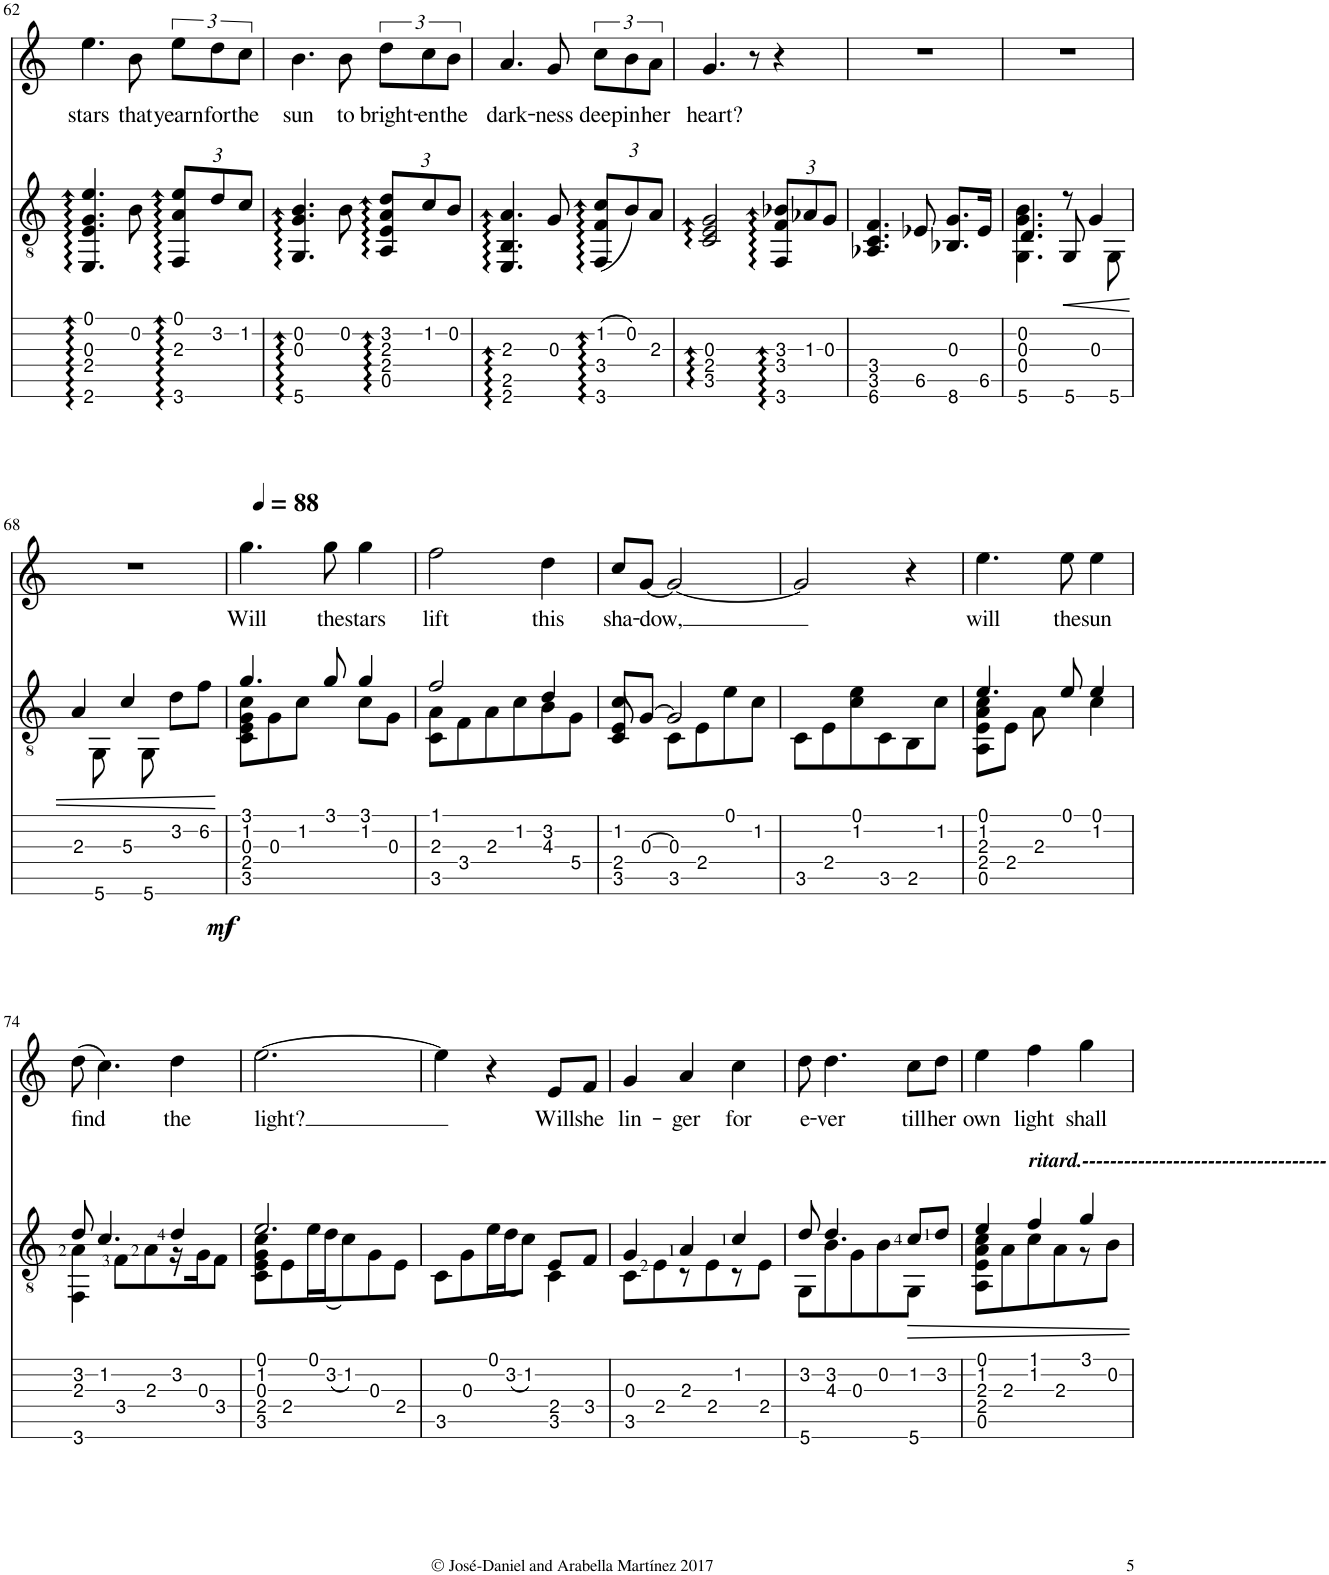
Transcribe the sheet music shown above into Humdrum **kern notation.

**kern	**kern	**dynam	**kern	**text
*part2	*part2	*part2	*part1	*part1
*staff3	*staff2	*staff2/3	*staff1	*staff1
*I"Guitar	*	*	*I"Voice	*
!!LO:PB:g=z
*	*clefGv2	*	*clefG2	*
*k[]	*k[]	*	*k[]	*
*M3/4	*M3/4	*	*M3/4	*
=62	=62	=62	=62	=62
!	!	!	!	!LO:LY:b
4.EE 4.E 4.G 4.e	4.EE/ 4.E/ 4.G/ 4.e/	.	4.ee\	stars
!	!	!	!	!LO:LY:b
8B	8B\	.	8b\	that
*Xbrackettup	*Xbrackettup	*	*	*
!	!	!	!	!LO:LY:b
12FF\ 12A\ 12e\L	12FF/ 12A/ 12e/L	.	12ee\L	yearn
!	!	!	!	!LO:LY:b
12d	12d/	.	12dd\	for
!	!	!	!	!LO:LY:b
12cJ	12c/J	.	12cc\J	the
=63	=63	=63	=63	=63
!	!	!	!	!LO:LY:b
4.GG 4.G 4.B	4.GG/ 4.G/ 4.B/	.	4.b\	sun
!	!	!	!	!LO:LY:b
8B	8B\	.	8b\	to
!	!	!	!	!LO:LY:b
12AA\ 12E\ 12A\ 12d\L	12AA/ 12E/ 12A/ 12d/L	.	12dd\L	bright-
!	!	!	!	!LO:LY:b
12c	12c/	.	12cc\	-en
!	!	!	!	!LO:LY:b
12BJ	12B/J	.	12b\J	the
=64	=64	=64	=64	=64
!	!	!	!	!LO:LY:b
4.EE 4.BB 4.A	4.EE/ 4.BB/ 4.A/	.	4.a/	dark-
!	!	!	!	!LO:LY:b
8G	8G/	.	8g/	-ness
!	!	!	!	!LO:LY:b
12FF\ 12F\ 12c\L	(12FF/ 12F/ 12c/L	.	12cc\L	deep
!	!	!	!	!LO:LY:b
12B	12B/)	.	12b\	in
!	!	!	!	!LO:LY:b
12AJ	12A/J	.	12a\J	her
=65	=65	=65	=65	=65
!	!	!	!	!LO:LY:b
2C 2E 2G	2C/ 2E/ 2G/	.	4.g/	heart?
.	.	.	8r	.
12FF\ 12F\ 12B-\L	12FF/ 12F/ 12B-X/L	.	4r	.
12A-	12A-X/	.	.	.
12GJ	12G/J	.	.	.
=66	=66	=66	=66	=66
4.AA- 4.C 4.F	4.AA-X/ 4.C/ 4.F/	.	2.r	.
8E-	8E-X/	.	.	.
8.BB-\ 8.G\L	8.BB-X/ 8.G/L	.	.	.
16E-Jk	16E-/Jk	.	.	.
=67	=67	=67	=67	=67
*^	*^	*	*	*
4.D	4.GG 4.G 4.B	4.D/	4.GG\ 4.G\ 4.B\	.	2.r	.
8r	8GG	8r	8GG/	.	.	.
4G	8ryy	4G/	8ryy	.	.	.
.	8GG	.	8GG\	.	.	.
!!LO:LB:g=z
=68	=68	=68	=68	=68	=68	=68
4A	8ryy	4A/	8ryy	.	2.r	.
.	8GG	.	8GG\	.	.	.
4c	8ryy	4c/	8ryy	.	.	.
.	8GG	.	8GG\	.	.	.
8dL	4ryy	8d\L	4ryy	.	.	.
8fJ	.	8f\J	.	.	.	.
=69	=69	=69	=69	=69	=69	=69
*	*	*	*	*	*MM88	*
!	!	!	!	!LO:DY:b=2	!	!LO:LY:b
4.g	8C\ 8E\ 8G\ 8c\L	4.g/	8C\ 8E\ 8G\ 8c\L	mf	4.gg\	Will
.	8GJ	.	8G\	.	.	.
.	8cL	.	8c\J	.	.	.
!	!	!	!	!	!	!LO:LY:b
8g	8ryy	8g/	8ryy	.	8gg\	the
!	!	!	!	!	!	!LO:LY:b
4g	8c	4g/	8c\L	.	4gg\	stars
.	8GJ	.	8G\J	.	.	.
=70	=70	=70	=70	=70	=70	=70
!	!	!	!	!	!	!LO:LY:b
2f	8C\ 8A\L	2f/	8C\ 8A\L	.	2ff\	lift
.	8FJ	.	8F\	.	.	.
.	8AL	.	8A\	.	.	.
.	8cJ	.	8c\	.	.	.
!	!	!	!	!	!	!LO:LY:b
4d	8BL	4d/	8B\	.	4dd\	this
.	8GJ	.	8G\J	.	.	.
=71	=71	=71	=71	=71	=71	=71
!	!	!	!	!	!	!LO:LY:b
8cL	8C\ 8E\L	8c/L	8C/ 8E/	.	8cc/L	sha-
!	!	!	!	!	!	!LO:LY:b
[8GJ	8ryy	[8G/J	8ryy	.	[8g/J	-dow,
2G]	8C	2G/]	8C\L	.	2g/_	.
.	8EJ	.	8E\	.	.	.
.	8eL	.	8e\	.	.	.
.	8cJ	.	8c\J	.	.	.
*v	*v	*	*	*	*	*
*	*v	*v	*	*	*
=72	=72	=72	=72	=72
8CL	8C\L	.	2g/]	.
8EJ	8E\	.	.	.
8c\ 8e\L	8c\ 8e\	.	.	.
8CJ	8C\	.	.	.
8BBL	8BB\	.	4r	.
8cJ	8c\J	.	.	.
=73	=73	=73	=73	=73
*^	*^	*	*	*
!	!	!	!	!	!	!LO:LY:b
4.e	8AA\ 8E\ 8A\ 8c\L	4.e/	8AA\ 8E\ 8A\ 8c\L	.	4.ee\	will
.	8EJ	.	8E\J	.	.	.
.	8A	.	8A\	.	.	.
!	!	!	!	!	!	!LO:LY:b
8e	8ryy	8e/	8ryy	.	8ee\	the
!	!	!	!	!	!	!LO:LY:b
4e	4c	4e/	4c\	.	4ee\	sun
!!LO:LB:g=z
=74	=74	=74	=74	=74	=74	=74
!	!	!	!	!	!	!LO:LY:b
8d	4FF 4A	8d/	4FF\ 4A\	.	(8dd\	find
4.c	.	4.c/	.	.	4.cc\)	.
.	8FL	.	8F\L	.	.	.
.	8AJ	.	8A\	.	.	.
!	!	!	!	!	!	!LO:LY:b
4d	16r	4d/	16r	.	4dd\	the
.	16GKL	.	16G\J	.	.	.
.	8FJ	.	8F\J	.	.	.
=75	=75	=75	=75	=75	=75	=75
!	!	!	!	!	!	!LO:LY:b
2.e	8C\ 8E\ 8G\ 8c\L	2.e/	8C\ 8E\ 8G\ 8c\L	.	[2.ee\	light?
.	8EJ	.	8E\	.	.	.
.	16eLL	.	16e\L	.	.	.
.	16dJ	.	(16d\J	.	.	.
.	8cJ	.	8c\)	.	.	.
.	8GL	.	8G\	.	.	.
.	8EJ	.	8E\J	.	.	.
=76	=76	=76	=76	=76	=76	=76
2r	8CL	2ryy	8C\L	.	4ee\]	.
.	8GJ	.	8G\	.	.	.
.	16eLL	.	16e\L	.	4r	.
.	16dJ	.	(16d\J	.	.	.
.	8cJ	.	8c\J)	.	.	.
!	!	!	!	!	!	!LO:LY:b
8EL	4C	8E/L	4C\	.	8e/L	Will
!	!	!	!	!	!	!LO:LY:b
8FJ	.	8F/J	.	.	8f/J	she
=77	=77	=77	=77	=77	=77	=77
!	!	!	!	!	!	!LO:LY:b
4G	8CL	4G/	8C\L	.	4g/	lin-
.	8EJ	.	8E\	.	.	.
!	!	!	!	!	!	!LO:LY:b
4A	8r	4A/	8r	.	4a/	-ger
.	8E	.	8E\	.	.	.
!	!	!	!	!	!	!LO:LY:b
4c	8r	4c/	8r	.	4cc\	for
.	8E	.	8E\J	.	.	.
=78	=78	=78	=78	=78	=78	=78
!	!	!	!	!	!	!LO:LY:b
8d	8GG	8d/	8GG\L	.	8dd\	e-
!	!	!	!	!	!	!LO:LY:b
4.d	8BL	4.d/	8B\	.	4.dd\	-ver
.	8GJ	.	8G\	.	.	.
.	8BL	.	8B\	.	.	.
!	!	!	!	!	!	!LO:LY:b
8cL	8GGJ	8c/L	8GG\J	.	8cc\L	till
!	!	!	!	!	!	!LO:LY:b
8dJ	8ryy	8d/J	8ryy	.	8dd\J	her
=79	=79	=79	=79	=79	=79	=79
!	!	!	!	!	!	!LO:LY:b
4e	8AA\ 8E\ 8A\ 8c\L	4e/	8AA\ 8E\ 8A\ 8c\L	.	4ee\	own
.	8AJ	.	8A\	.	.	.
!	!	!LO:TX:a:Bi:t=ritard.-----------------------------------	!	!	!	!
!	!	!	!	!	!	!LO:LY:b
4f	8cL	4f/	8c\	.	4ff\	light
.	8AJ	.	8A\	.	.	.
!	!	!	!	!	!	!LO:LY:b
4g	8r	4g/	8r	.	4gg\	shall
.	8B	.	8B\J	.	.	.
*v	*v	*	*	*	*	*
*	*v	*v	*	*	*
=	=	=	=	=
*-	*-	*-	*-	*-
